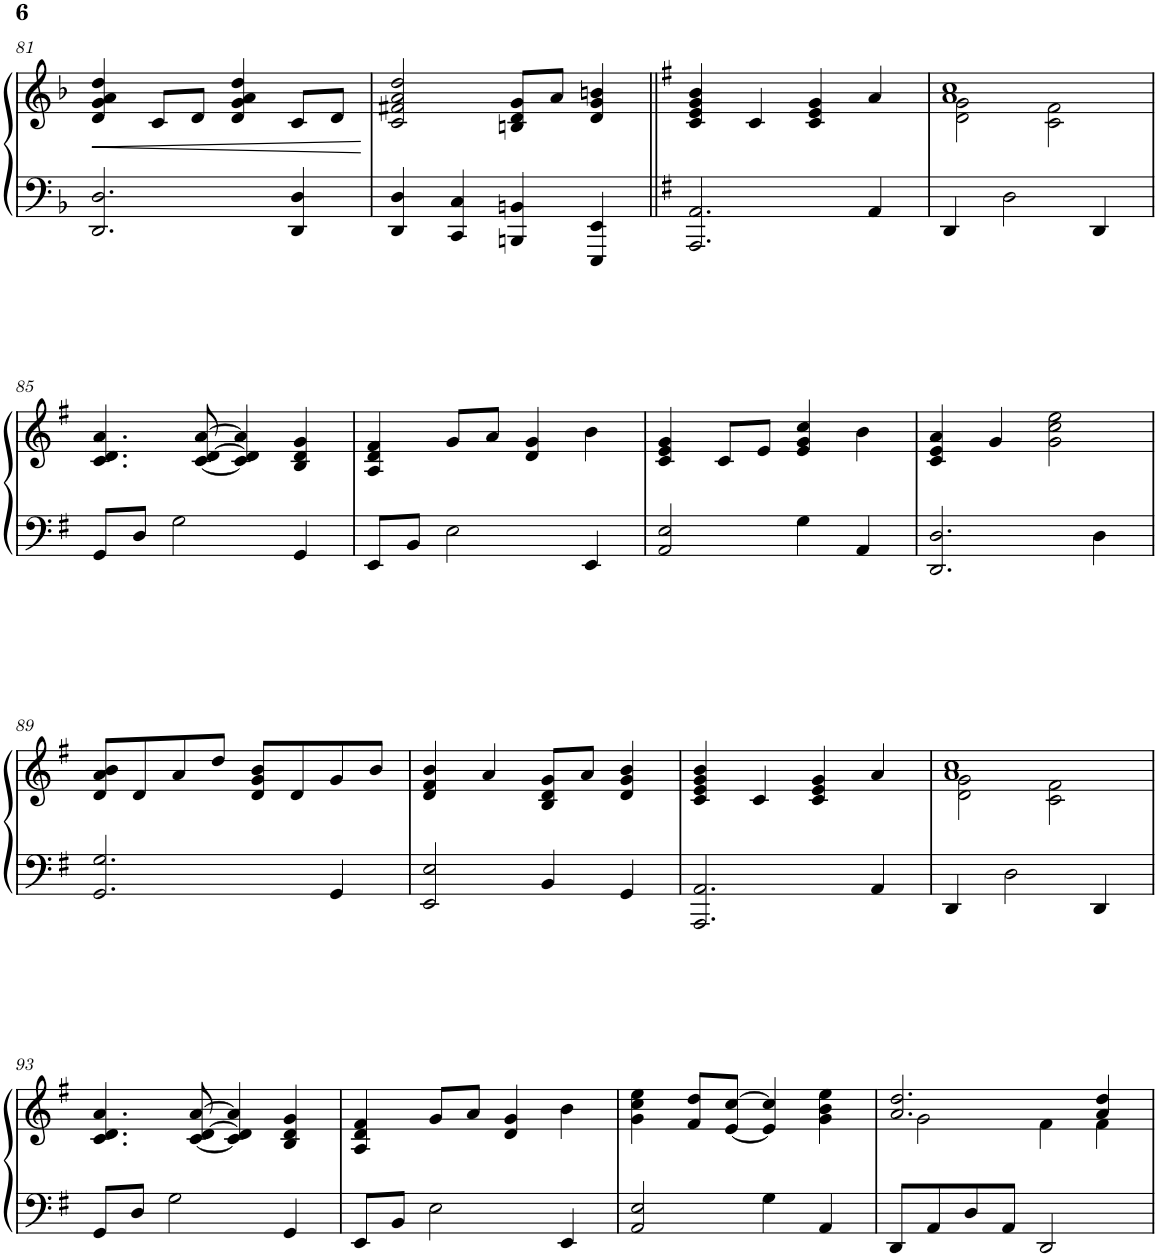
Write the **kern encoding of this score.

**kern	**kern	**dynam
*part1	*part1	*part1
*staff2	*staff1	*staff1/2
*I"Piano	*	*
*I'Pno.	*	*
!!LO:PB:g=z
*clefF4	*clefG2	*
*k[b-]	*k[b-]	*
*M2/2	*M2/2	*
=81	=81	=81
!	!	!LO:HP:b
2.DD/ 2.D/	4d/ 4g/ 4a/ 4dd/	<
.	8c/L	.
.	8d/J	.
.	4d/ 4g/ 4a/ 4dd/	.
4DD/ 4D/	8c/L	.
.	8d/J	.
.	.	[
=82	=82	=82
4DD/ 4D/	2c/ 2f#X/ 2a/ 2dd/	.
4CC/ 4C/	.	.
4BBBn/ 4BBn/	8Bn/ 8d/ 8g/L	.
.	8a/J	.
4EEE/ 4EE/	4d/ 4g/ 4bn/	.
=83||	=83||	=83||
*k[f#]	*k[f#]	*
2.AAA/ 2.AA/	4c/ 4e/ 4g/ 4b/	.
.	4c/	.
.	4c/ 4e/ 4g/	.
4AA/	4a/	.
=84	=84	=84
*	*^	*
4DD/	1a 1cc	2d\ 2g\	.
2D\	.	.	.
.	.	2c\ 2f#\	.
4DD/	.	.	.
*	*v	*v	*
!!LO:LB:g=z
=85	=85	=85
8GG/L	4.c/ 4.d/ 4.a/	.
8D/J	.	.
2G\	.	.
.	[8c/ [8d/ [8a/	.
.	4c/] 4d/] 4a/]	.
4GG/	4B/ 4d/ 4g/	.
=86	=86	=86
8EE/L	4A/ 4d/ 4f#/	.
8BB/J	.	.
2E\	8g/L	.
.	8a/J	.
.	4d/ 4g/	.
4EE/	4b\	.
=87	=87	=87
2AA/ 2E/	4c/ 4e/ 4g/	.
.	8c/L	.
.	8e/J	.
4G\	4e/ 4g/ 4cc/	.
4AA/	4b\	.
=88	=88	=88
2.DD/ 2.D/	4c/ 4e/ 4a/	.
.	4g/	.
.	2g\ 2cc\ 2ee\	.
4D\	.	.
!!LO:LB:g=z
=89	=89	=89
2.GG/ 2.G/	8d/ 8a/ 8b/L	.
.	8d/	.
.	8a/	.
.	8dd/J	.
.	8d/ 8g/ 8b/L	.
.	8d/	.
4GG/	8g/	.
.	8b/J	.
=90	=90	=90
2EE/ 2E/	4d/ 4f#/ 4b/	.
.	4a/	.
4BB/	8B/ 8d/ 8g/L	.
.	8a/J	.
4GG/	4d/ 4g/ 4b/	.
=91	=91	=91
2.AAA/ 2.AA/	4c/ 4e/ 4g/ 4b/	.
.	4c/	.
.	4c/ 4e/ 4g/	.
4AA/	4a/	.
=92	=92	=92
*	*^	*
4DD/	1a 1cc	2d\ 2g\	.
2D\	.	.	.
.	.	2c\ 2f#\	.
4DD/	.	.	.
*	*v	*v	*
!!LO:LB:g=z
=93	=93	=93
8GG/L	4.c/ 4.d/ 4.a/	.
8D/J	.	.
2G\	.	.
.	[8c/ [8d/ [8a/	.
.	4c/] 4d/] 4a/]	.
4GG/	4B/ 4d/ 4g/	.
=94	=94	=94
8EE/L	4A/ 4d/ 4f#/	.
8BB/J	.	.
2E\	8g/L	.
.	8a/J	.
.	4d/ 4g/	.
4EE/	4b\	.
=95	=95	=95
2AA/ 2E/	4g\ 4cc\ 4ee\	.
.	8f#/ 8dd/L	.
.	[8e/ [8cc/J	.
4G\	4e/] 4cc/]	.
4AA/	4g\ 4b\ 4ee\	.
=96	=96	=96
*	*^	*
8DD/L	2.a/ 2.dd/	2g\	.
8AA/	.	.	.
8D/	.	.	.
8AA/J	.	.	.
2DD/	.	4f#\	.
.	4a/ 4dd/	4f#\	.
*	*v	*v	*
=	=	=
*-	*-	*-
